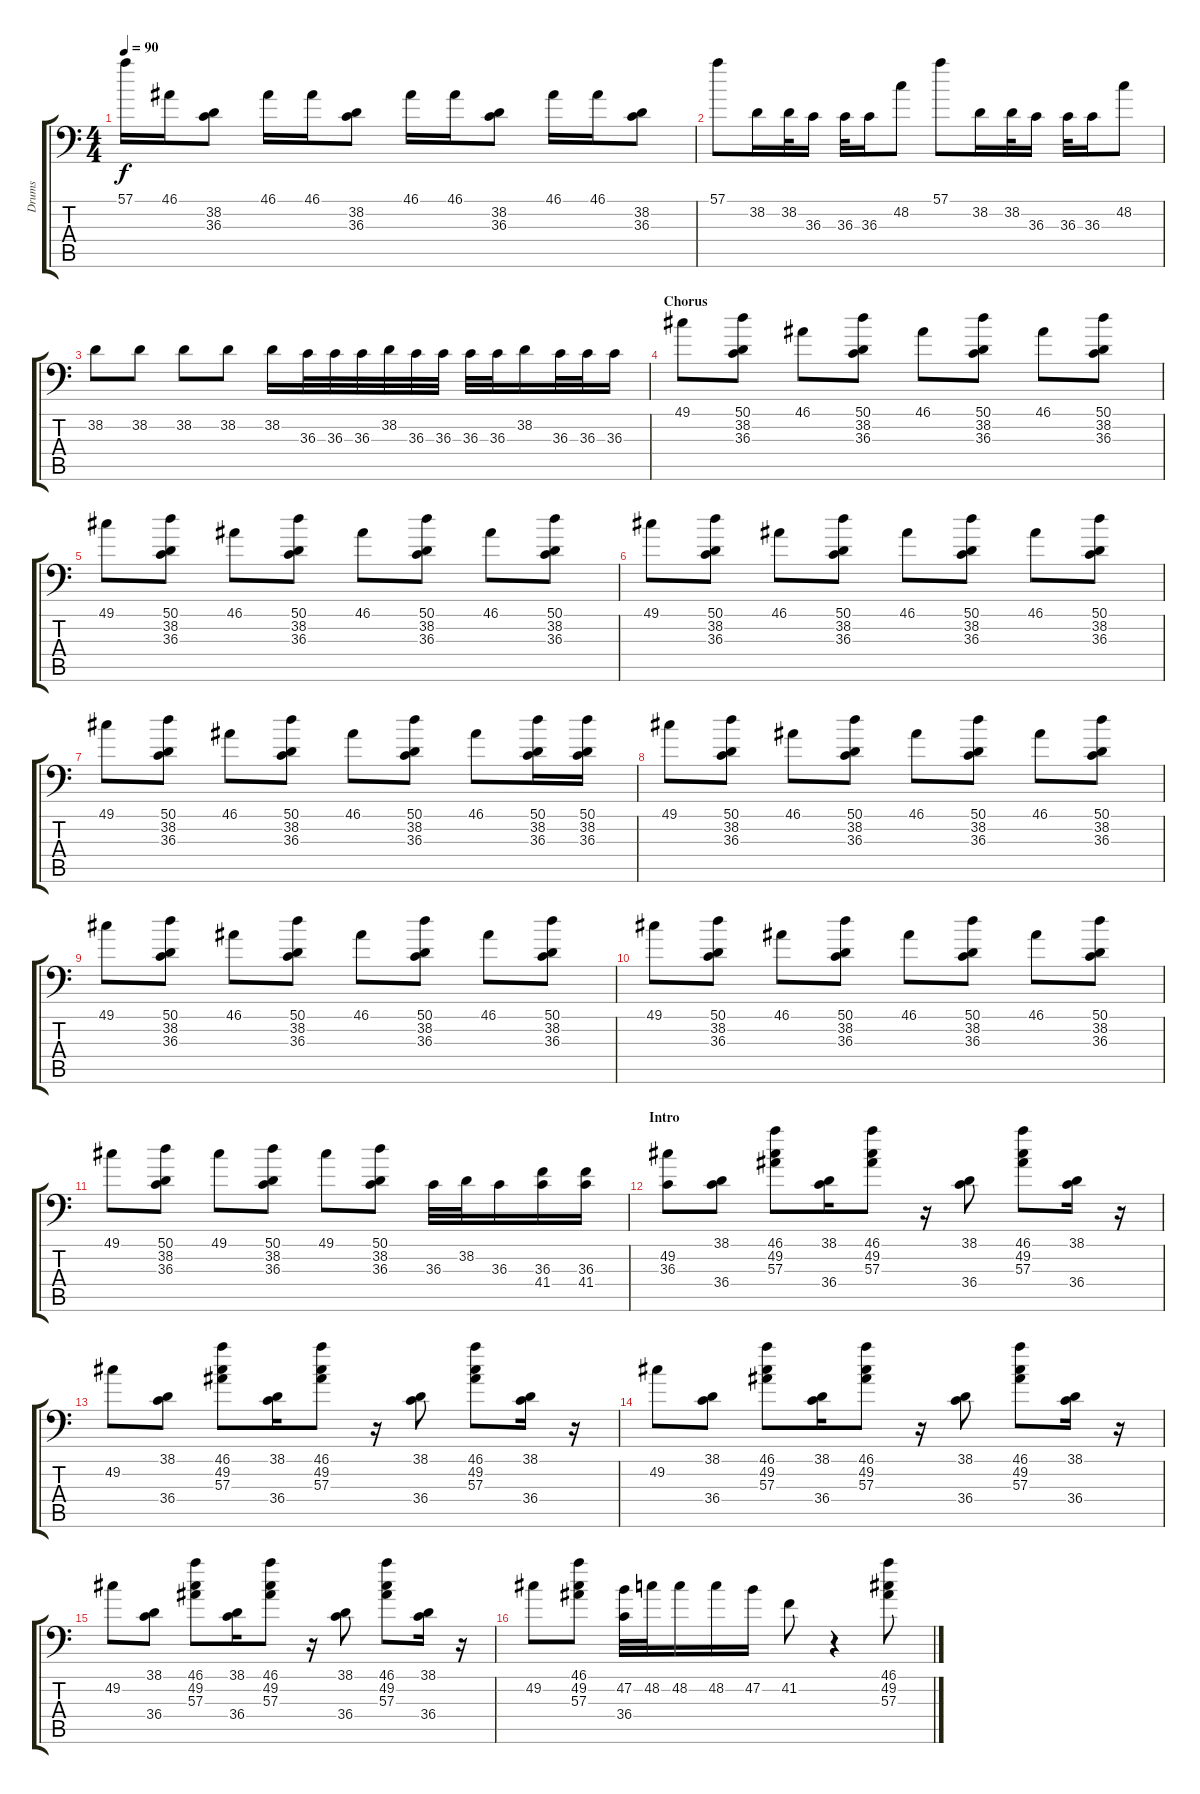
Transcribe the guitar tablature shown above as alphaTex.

\track ("Drums" "Drums") {instrument acousticgrandpiano}
\staff {score tabs}
\tuning (C-1 C-1 C-1 C-1 C-1 C-1) {hide}
\ts (4 4)
\tempo 90
\clef f4
\ks c
57.1.16{dy f} 46.1.16 (38.2 36.3).8 46.1.16 46.1.16 (38.2 36.3).8 46.1.16 46.1.16 (38.2 36.3).8 46.1.16 46.1.16 (38.2 36.3).8 |
57.1.8 38.2.16 38.2.32 36.3.16 36.3.32 36.3.16 48.2.8 57.1.8 38.2.16 38.2.32 36.3.16 36.3.32 36.3.16 48.2.8 |
38.2.8 38.2.8 38.2.8 38.2.8 38.2.16 36.3.32 36.3.32 36.3.32 38.2.32 36.3.32 36.3.32 36.3.32 36.3.32 38.2.16 36.3.32 36.3.32 36.3.16 |
\section ("" "Chorus")
49.1.8 (50.1 38.2 36.3).8 46.1.8 (50.1 38.2 36.3).8 46.1.8 (50.1 38.2 36.3).8 46.1.8 (50.1 38.2 36.3).8 |
49.1.8 (50.1 38.2 36.3).8 46.1.8 (50.1 38.2 36.3).8 46.1.8 (50.1 38.2 36.3).8 46.1.8 (50.1 38.2 36.3).8 |
49.1.8 (50.1 38.2 36.3).8 46.1.8 (50.1 38.2 36.3).8 46.1.8 (50.1 38.2 36.3).8 46.1.8 (50.1 38.2 36.3).8 |
49.1.8 (50.1 38.2 36.3).8 46.1.8 (50.1 38.2 36.3).8 46.1.8 (50.1 38.2 36.3).8 46.1.8 (50.1 38.2 36.3).16 (50.1 38.2 36.3).16 |
49.1.8 (50.1 38.2 36.3).8 46.1.8 (50.1 38.2 36.3).8 46.1.8 (50.1 38.2 36.3).8 46.1.8 (50.1 38.2 36.3).8 |
49.1.8 (50.1 38.2 36.3).8 46.1.8 (50.1 38.2 36.3).8 46.1.8 (50.1 38.2 36.3).8 46.1.8 (50.1 38.2 36.3).8 |
49.1.8 (50.1 38.2 36.3).8 46.1.8 (50.1 38.2 36.3).8 46.1.8 (50.1 38.2 36.3).8 46.1.8 (50.1 38.2 36.3).8 |
49.1.8 (50.1 38.2 36.3).8 49.1.8 (50.1 38.2 36.3).8 49.1.8 (50.1 38.2 36.3).8 36.3.32 38.2.32 36.3.16 (36.3 41.4).16 (36.3 41.4).16 |
\section ("" "Intro")
(49.2 36.3).8 (38.1 36.4).8 (46.1 49.2 57.3).8 (38.1 36.4).16 (46.1 49.2 57.3).8 r.16 (38.1 36.4).8 (46.1 49.2 57.3).8 (38.1 36.4).16 r.16 |
49.2.8 (38.1 36.4).8 (46.1 49.2 57.3).8 (38.1 36.4).16 (46.1 49.2 57.3).8 r.16 (38.1 36.4).8 (46.1 49.2 57.3).8 (38.1 36.4).16 r.16 |
49.2.8 (38.1 36.4).8 (46.1 49.2 57.3).8 (38.1 36.4).16 (46.1 49.2 57.3).8 r.16 (38.1 36.4).8 (46.1 49.2 57.3).8 (38.1 36.4).16 r.16 |
49.2.8 (38.1 36.4).8 (46.1 49.2 57.3).8 (38.1 36.4).16 (46.1 49.2 57.3).8 r.16 (38.1 36.4).8 (46.1 49.2 57.3).8 (38.1 36.4).16 r.16 |
49.2.8 (46.1 49.2 57.3).8 (47.2 36.4).32 48.2.32 48.2.16 48.2.16 47.2.16 41.2.8 r.4 (46.1 49.2 57.3).8
